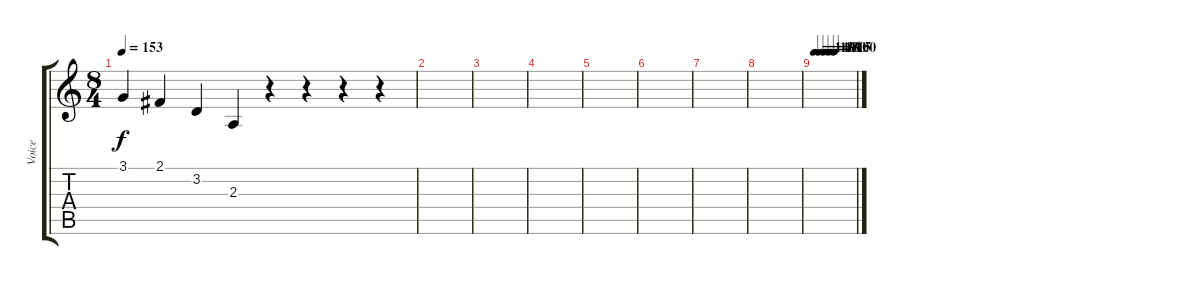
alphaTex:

\track ("Voice" "Voice") {instrument lead6voice}
\staff {score tabs}
\tuning (E4 B3 G3 D3 A2 E2) {hide}
\ts (8 4)
\tempo 153
\clef g2
\ks c
3.1{t}.4{dy f} 2.1.4 3.2.4 2.3.4 r.4 r.4 r.4 r.4 |
|
|
|
|
|
|
|
\tempo 140
\tempo (136 0.125)
\tempo (130 0.25)
\tempo (115 0.375)
\tempo (100 0.5)
